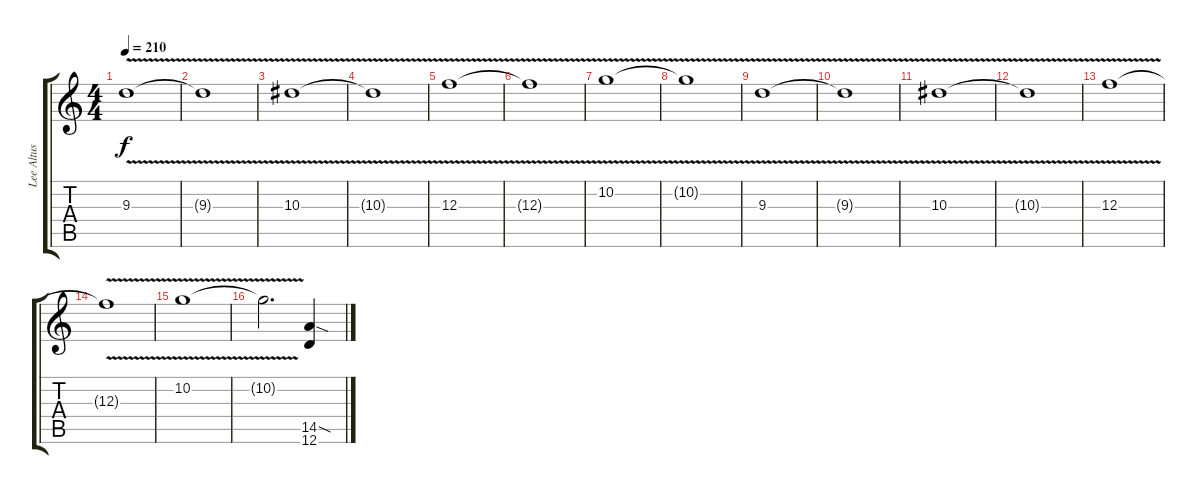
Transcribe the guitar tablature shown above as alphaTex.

\track ("Lee Altus" "Lee Altus") {instrument distortionguitar}
\staff {score tabs}
\tuning (D4 A3 F3 C3 G2 D2) {hide}
\ts (4 4)
\tempo 210
\clef g2
\ks c
9.3{v}.1{dy f} |
9.3{t}.1 |
10.3{v}.1 |
10.3{t}.1 |
12.3{v}.1 |
12.3{t}.1 |
10.2{v}.1 |
10.2{t}.1 |
9.3{v}.1 |
9.3{t}.1 |
10.3{v}.1 |
10.3{t}.1 |
12.3{v}.1 |
12.3{t}.1 |
10.2{v}.1 |
10.2{t}.2{d} (14.5{sod} 12.6).4
